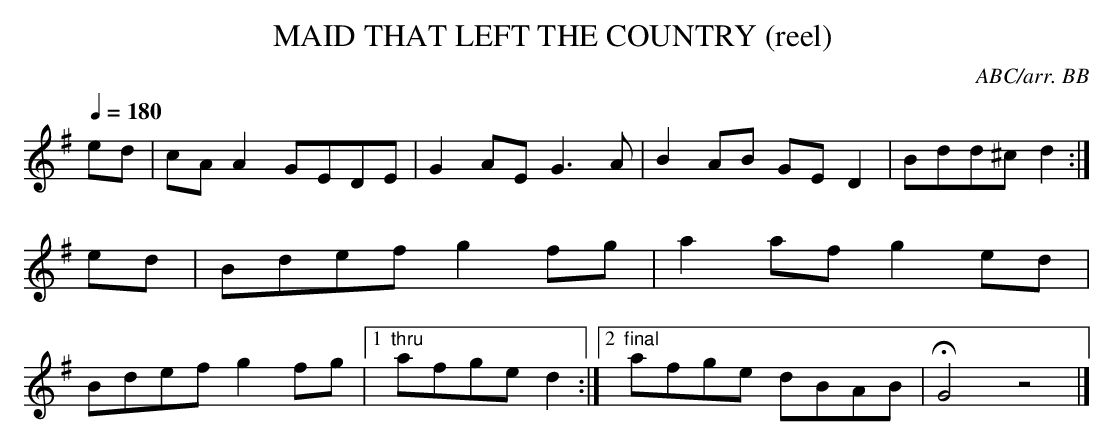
X:1
T:MAID THAT LEFT THE COUNTRY (reel) \
C:ABC/arr. BB\
M:4/4\
L:1/8\
Q:1/4=180\
K:G\
ed|cAA2 GEDE|G2AE G3A|B2AB GED2|Bdd^c d2 :|\
ed|Bdef g2 fg|a2 af g2 ed|Bdef g2 fg|1 "thru"afge d2 :|\
[2 "final"afge dBAB|HG4z4|]\
\
\
